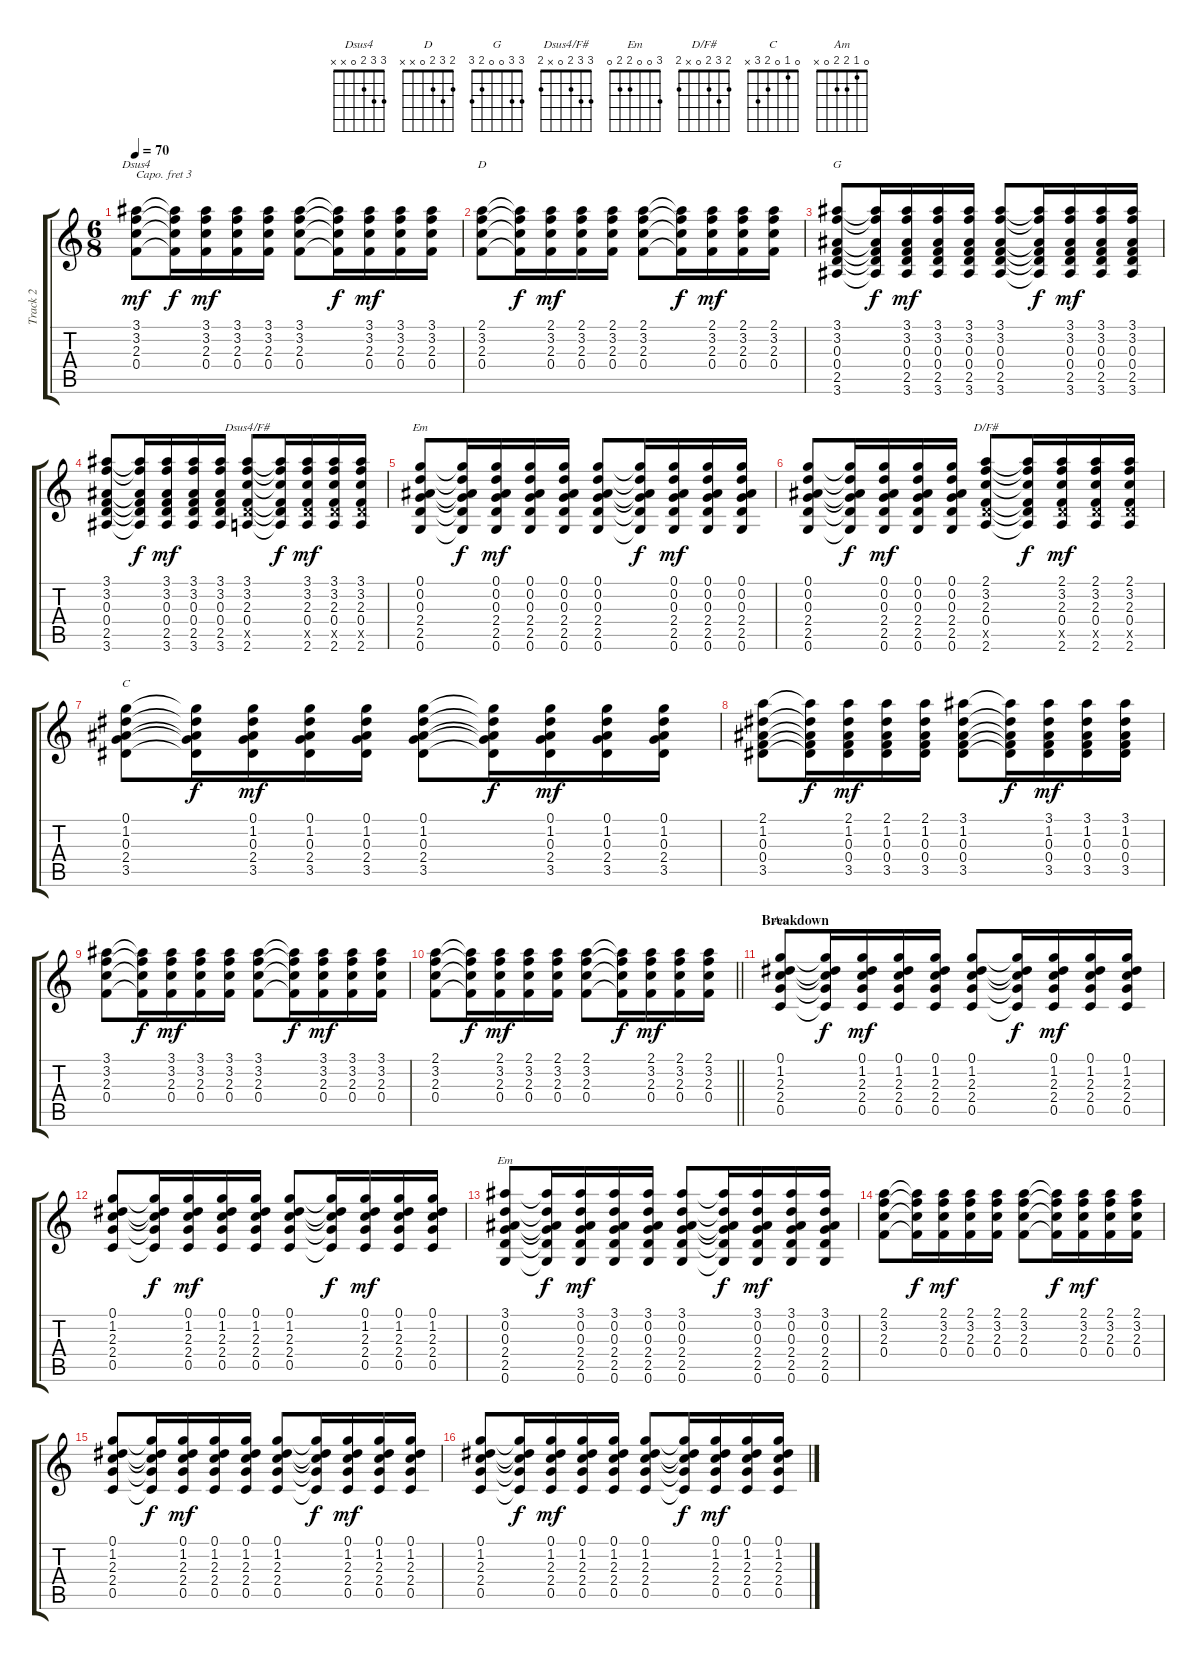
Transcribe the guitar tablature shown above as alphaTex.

\track ("Track 2" "Track 2") {instrument acousticguitarsteel}
\staff {score tabs}
\capo 3
\tuning (E4 B3 G3 D3 A2 E2) {hide}
\chord ("Dsus4" 3 3 2 0 x x)
\chord ("D" 2 3 2 0 x x)
\chord ("G" 3 3 0 0 2 3)
\chord ("Dsus4/F#" 3 3 2 0 x 2)
\chord ("Em" 0 0 0 2 2 0)
\chord ("D/F#" 2 3 2 0 x 2)
\chord ("C" 0 1 0 2 3 x)
\chord ("Am" 0 1 2 2 0 x)
\chord ("Em" 3 0 0 2 2 0)
\ts (6 8)
\tempo 70
\clef g2
\ks c
(3.1 3.2 2.3 0.4).8{ch "Dsus4" dy mf} (3.1{t} 3.2{t} 2.3{t} 0.4{t}).16{dy f} (3.1 3.2 2.3 0.4).16{dy mf} (3.1 3.2 2.3 0.4).16 (3.1 3.2 2.3 0.4).16 (3.1 3.2 2.3 0.4).8 (3.1{t} 3.2{t} 2.3{t} 0.4{t}).16{dy f} (3.1 3.2 2.3 0.4).16{dy mf} (3.1 3.2 2.3 0.4).16 (3.1 3.2 2.3 0.4).16 |
(2.1 3.2 2.3 0.4).8{ch "D"} (2.1{t} 3.2{t} 2.3{t} 0.4{t}).16{dy f} (2.1 3.2 2.3 0.4).16{dy mf} (2.1 3.2 2.3 0.4).16 (2.1 3.2 2.3 0.4).16 (2.1 3.2 2.3 0.4).8 (2.1{t} 3.2{t} 2.3{t} 0.4{t}).16{dy f} (2.1 3.2 2.3 0.4).16{dy mf} (2.1 3.2 2.3 0.4).16 (2.1 3.2 2.3 0.4).16 |
(3.1 3.2 0.3 0.4 2.5 3.6).8{ch "G"} (3.1{t} 3.2{t} 0.3{t} 0.4{t} 2.5{t} 3.6{t}).16{dy f} (3.1 3.2 0.3 0.4 2.5 3.6).16{dy mf} (3.1 3.2 0.3 0.4 2.5 3.6).16 (3.1 3.2 0.3 0.4 2.5 3.6).16 (3.1 3.2 0.3 0.4 2.5 3.6).8 (3.1{t} 3.2{t} 0.3{t} 0.4{t} 2.5{t} 3.6{t}).16{dy f} (3.1 3.2 0.3 0.4 2.5 3.6).16{dy mf} (3.1 3.2 0.3 0.4 2.5 3.6).16 (3.1 3.2 0.3 0.4 2.5 3.6).16 |
(3.1 3.2 0.3 0.4 2.5 3.6).8 (3.1{t} 3.2{t} 0.3{t} 0.4{t} 2.5{t} 3.6{t}).16{dy f} (3.1 3.2 0.3 0.4 2.5 3.6).16{dy mf} (3.1 3.2 0.3 0.4 2.5 3.6).16 (3.1 3.2 0.3 0.4 2.5 3.6).16 (3.1 3.2 2.3 0.4 2.5{x} 2.6).8{ch "Dsus4/F#"} (3.1{t} 3.2{t} 2.3{t} 0.4{t} 2.5{t} 2.6{t}).16{dy f} (3.1 3.2 2.3 0.4 2.5{x} 2.6).16{dy mf} (3.1 3.2 2.3 0.4 2.5{x} 2.6).16 (3.1 3.2 2.3 0.4 2.5{x} 2.6).16 |
(0.1 0.2 0.3 2.4 2.5 0.6).8{ch "Em"} (0.1{t} 0.2{t} 0.3{t} 2.4{t} 2.5{t} 0.6{t}).16{dy f} (0.1 0.2 0.3 2.4 2.5 0.6).16{dy mf} (0.1 0.2 0.3 2.4 2.5 0.6).16 (0.1 0.2 0.3 2.4 2.5 0.6).16 (0.1 0.2 0.3 2.4 2.5 0.6).8 (0.1{t} 0.2{t} 0.3{t} 2.4{t} 2.5{t} 0.6{t}).16{dy f} (0.1 0.2 0.3 2.4 2.5 0.6).16{dy mf} (0.1 0.2 0.3 2.4 2.5 0.6).16 (0.1 0.2 0.3 2.4 2.5 0.6).16 |
(0.1 0.2 0.3 2.4 2.5 0.6).8 (0.1{t} 0.2{t} 0.3{t} 2.4{t} 2.5{t} 0.6{t}).16{dy f} (0.1 0.2 0.3 2.4 2.5 0.6).16{dy mf} (0.1 0.2 0.3 2.4 2.5 0.6).16 (0.1 0.2 0.3 2.4 2.5 0.6).16 (2.1 3.2 2.3 0.4 2.5{x} 2.6).8{ch "D/F#"} (2.1{t} 3.2{t} 2.3{t} 0.4{t} 2.5{t} 2.6{t}).16{dy f} (2.1 3.2 2.3 0.4 2.5{x} 2.6).16{dy mf} (2.1 3.2 2.3 0.4 2.5{x} 2.6).16 (2.1 3.2 2.3 0.4 2.5{x} 2.6).16 |
(0.1 1.2 0.3 2.4 3.5).8{ch "C"} (0.1{t} 1.2{t} 0.3{t} 2.4{t} 3.5{t}).16{dy f} (0.1 1.2 0.3 2.4 3.5).16{dy mf} (0.1 1.2 0.3 2.4 3.5).16 (0.1 1.2 0.3 2.4 3.5).16 (0.1 1.2 0.3 2.4 3.5).8 (0.1{t} 1.2{t} 0.3{t} 2.4{t} 3.5{t}).16{dy f} (0.1 1.2 0.3 2.4 3.5).16{dy mf} (0.1 1.2 0.3 2.4 3.5).16 (0.1 1.2 0.3 2.4 3.5).16 |
(2.1 1.2 0.3 0.4 3.5).8 (2.1{t} 1.2{t} 0.3{t} 0.4{t} 3.5{t}).16{dy f} (2.1 1.2 0.3 0.4 3.5).16{dy mf} (2.1 1.2 0.3 0.4 3.5).16 (2.1 1.2 0.3 0.4 3.5).16 (3.1 1.2 0.3 0.4 3.5).8 (3.1{t} 1.2{t} 0.3{t} 0.4{t} 3.5{t}).16{dy f} (3.1 1.2 0.3 0.4 3.5).16{dy mf} (3.1 1.2 0.3 0.4 3.5).16 (3.1 1.2 0.3 0.4 3.5).16 |
(3.1 3.2 2.3 0.4).8 (3.1{t} 3.2{t} 2.3{t} 0.4{t}).16{dy f} (3.1 3.2 2.3 0.4).16{dy mf} (3.1 3.2 2.3 0.4).16 (3.1 3.2 2.3 0.4).16 (3.1 3.2 2.3 0.4).8 (3.1{t} 3.2{t} 2.3{t} 0.4{t}).16{dy f} (3.1 3.2 2.3 0.4).16{dy mf} (3.1 3.2 2.3 0.4).16 (3.1 3.2 2.3 0.4).16 |
\barLineRight lightlight
(2.1 3.2 2.3 0.4).8 (2.1{t} 3.2{t} 2.3{t} 0.4{t}).16{dy f} (2.1 3.2 2.3 0.4).16{dy mf} (2.1 3.2 2.3 0.4).16 (2.1 3.2 2.3 0.4).16 (2.1 3.2 2.3 0.4).8 (2.1{t} 3.2{t} 2.3{t} 0.4{t}).16{dy f} (2.1 3.2 2.3 0.4).16{dy mf} (2.1 3.2 2.3 0.4).16 (2.1 3.2 2.3 0.4).16 |
\section ("" "Breakdown")
(0.1 1.2 2.3 2.4 0.5).8{ch "Am"} (0.1{t} 1.2{t} 2.3{t} 2.4{t} 0.5{t}).16{dy f} (0.1 1.2 2.3 2.4 0.5).16{dy mf} (0.1 1.2 2.3 2.4 0.5).16 (0.1 1.2 2.3 2.4 0.5).16 (0.1 1.2 2.3 2.4 0.5).8 (0.1{t} 1.2{t} 2.3{t} 2.4{t} 0.5{t}).16{dy f} (0.1 1.2 2.3 2.4 0.5).16{dy mf} (0.1 1.2 2.3 2.4 0.5).16 (0.1 1.2 2.3 2.4 0.5).16 |
(0.1 1.2 2.3 2.4 0.5).8 (0.1{t} 1.2{t} 2.3{t} 2.4{t} 0.5{t}).16{dy f} (0.1 1.2 2.3 2.4 0.5).16{dy mf} (0.1 1.2 2.3 2.4 0.5).16 (0.1 1.2 2.3 2.4 0.5).16 (0.1 1.2 2.3 2.4 0.5).8 (0.1{t} 1.2{t} 2.3{t} 2.4{t} 0.5{t}).16{dy f} (0.1 1.2 2.3 2.4 0.5).16{dy mf} (0.1 1.2 2.3 2.4 0.5).16 (0.1 1.2 2.3 2.4 0.5).16 |
(3.1 0.2 0.3 2.4 2.5 0.6).8{ch "Em"} (3.1{t} 0.2{t} 0.3{t} 2.4{t} 2.5{t} 0.6{t}).16{dy f} (3.1 0.2 0.3 2.4 2.5 0.6).16{dy mf} (3.1 0.2 0.3 2.4 2.5 0.6).16 (3.1 0.2 0.3 2.4 2.5 0.6).16 (3.1 0.2 0.3 2.4 2.5 0.6).8 (3.1{t} 0.2{t} 0.3{t} 2.4{t} 2.5{t} 0.6{t}).16{dy f} (3.1 0.2 0.3 2.4 2.5 0.6).16{dy mf} (3.1 0.2 0.3 2.4 2.5 0.6).16 (3.1 0.2 0.3 2.4 2.5 0.6).16 |
(2.1 3.2 2.3 0.4).8 (2.1{t} 3.2{t} 2.3{t} 0.4{t}).16{dy f} (2.1 3.2 2.3 0.4).16{dy mf} (2.1 3.2 2.3 0.4).16 (2.1 3.2 2.3 0.4).16 (2.1 3.2 2.3 0.4).8 (2.1{t} 3.2{t} 2.3{t} 0.4{t}).16{dy f} (2.1 3.2 2.3 0.4).16{dy mf} (2.1 3.2 2.3 0.4).16 (2.1 3.2 2.3 0.4).16 |
(0.1 1.2 2.3 2.4 0.5).8 (0.1{t} 1.2{t} 2.3{t} 2.4{t} 0.5{t}).16{dy f} (0.1 1.2 2.3 2.4 0.5).16{dy mf} (0.1 1.2 2.3 2.4 0.5).16 (0.1 1.2 2.3 2.4 0.5).16 (0.1 1.2 2.3 2.4 0.5).8 (0.1{t} 1.2{t} 2.3{t} 2.4{t} 0.5{t}).16{dy f} (0.1 1.2 2.3 2.4 0.5).16{dy mf} (0.1 1.2 2.3 2.4 0.5).16 (0.1 1.2 2.3 2.4 0.5).16 |
(0.1 1.2 2.3 2.4 0.5).8 (0.1{t} 1.2{t} 2.3{t} 2.4{t} 0.5{t}).16{dy f} (0.1 1.2 2.3 2.4 0.5).16{dy mf} (0.1 1.2 2.3 2.4 0.5).16 (0.1 1.2 2.3 2.4 0.5).16 (0.1 1.2 2.3 2.4 0.5).8 (0.1{t} 1.2{t} 2.3{t} 2.4{t} 0.5{t}).16{dy f} (0.1 1.2 2.3 2.4 0.5).16{dy mf} (0.1 1.2 2.3 2.4 0.5).16 (0.1 1.2 2.3 2.4 0.5).16
